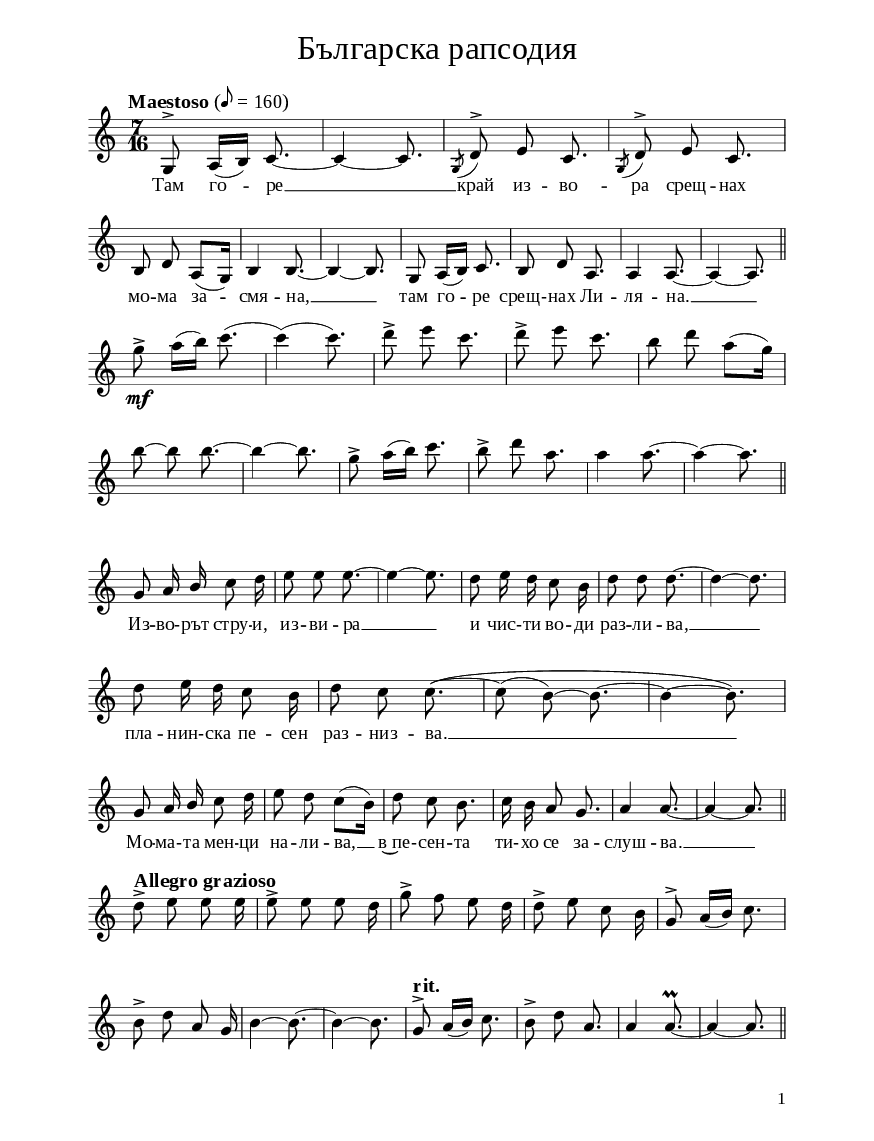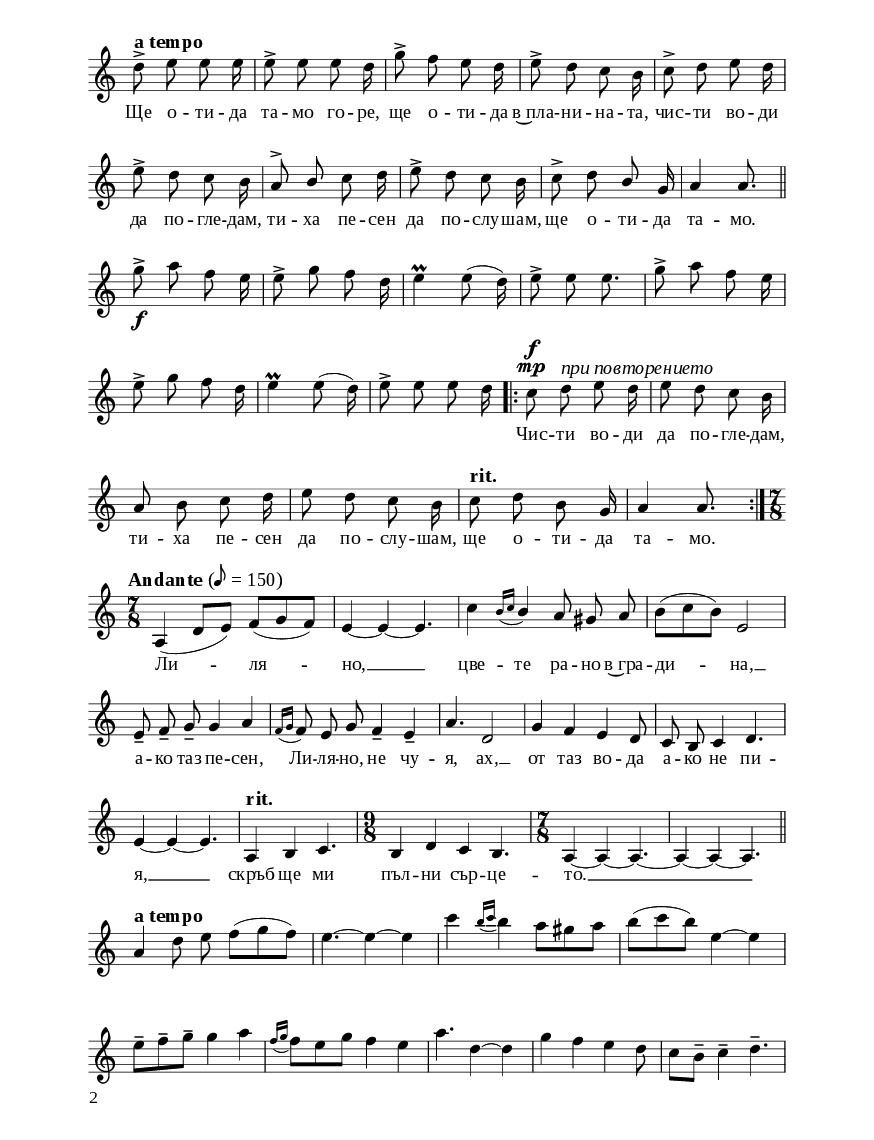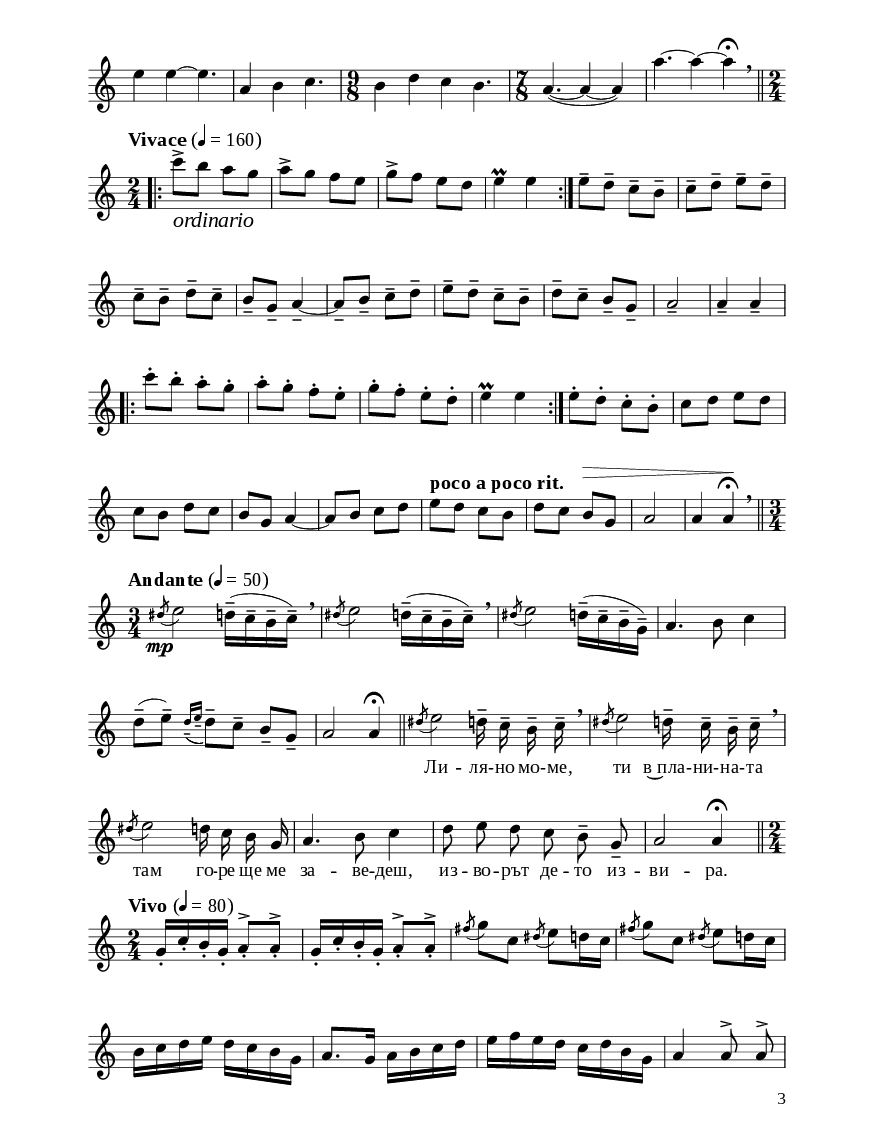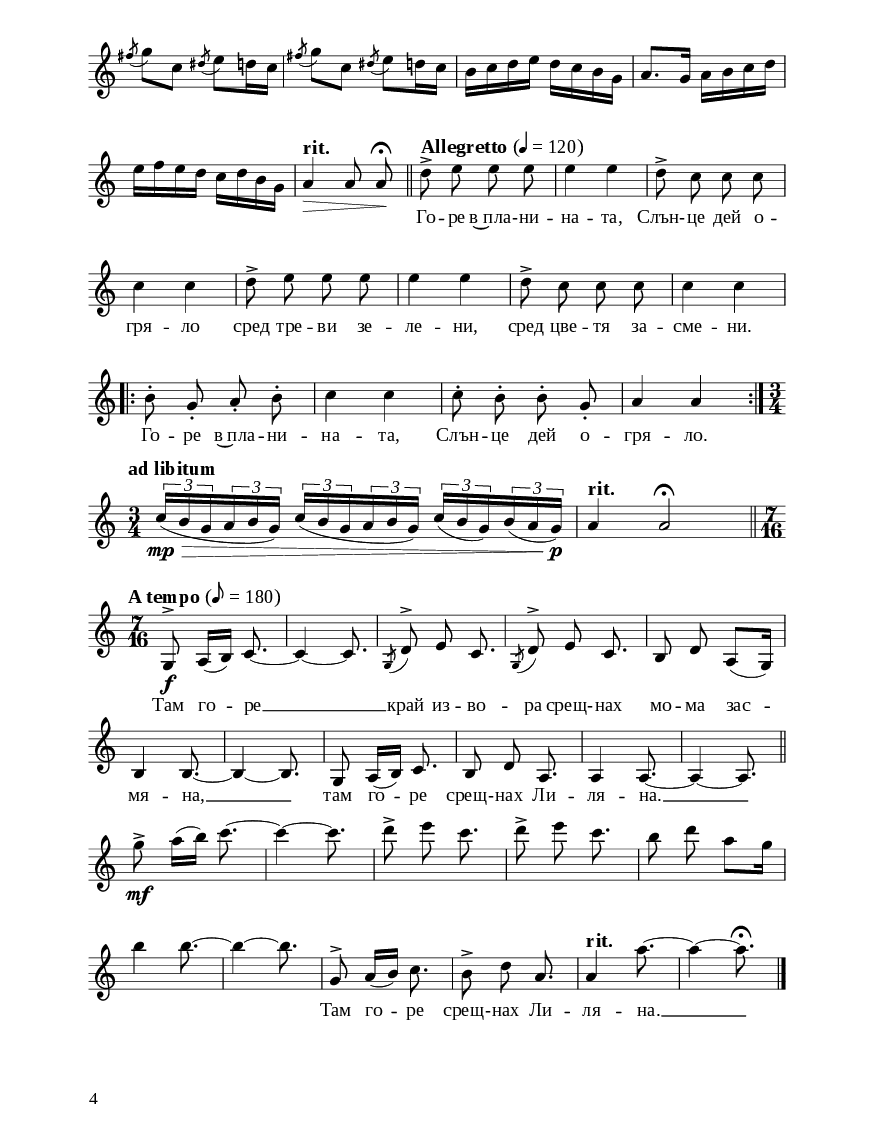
\version "2.24.4"

\include "include/globals.ily"

\bookpart {
  \label #'ref146
  \tocItem \markup "Българска рапсодия"
  \paper {
    print-all-headers = ##t
    print-page-number = ##t
    print-first-page-number = ##t

    % put page numbers on the bottom
    oddHeaderMarkup = \markup ""
    evenHeaderMarkup = \markup ""
    oddFooterMarkup = \markup
    \fill-line {
      ""
      \if \should-print-page-number \fromproperty #'page:page-number-string
    }
    evenFooterMarkup = \markup
    \fill-line {
      \if \should-print-page-number \fromproperty #'page:page-number-string
      ""
    }

    left-margin = 1.5\cm
    right-margin = 1.5\cm
    top-margin = 1.6\cm
    bottom-margin = 1.2\cm
    ragged-bottom = ##t % do not spread the staves to fill the whole vertical space

    % change distance between staves
    system-system-spacing =
    #'((basic-distance . 14)
       (minimum-distance . 6)
       (padding . 2)
       (stretchability . 12))
  }
  \score {
    \include "include/score-layout.ily"

    \new Voice \relative c' {
      \clef treble
      \key c \major
      \time 7/16
      \tempoFunc "Maestoso" 8 "160"
      \autoBeamOff
      g8^\accent a16([b]) c8. ~ | \noBreak
      c4 ~ c8. | \noBreak
      \acciaccatura {g8} d'^\accent e c8. | \noBreak
      \acciaccatura {g8} d'^\accent e c8. | \break
      b8 d a([g16]) | \noBreak

      b4 b8. ~| b4 ~ b8. | \noBreak
      g8 a16([b]) c8. | \noBreak
      b8 d a8. | \noBreak
      a4 a8. ~ | a4 ~ a8. | \bar "||" \break

      g''8\accent_\mf a16[(b)] c8.( | \noBreak
      c4)(c8.) | \noBreak
      d8\accent e c8. | \noBreak
      d8\accent e c8. | \noBreak
      b8 d a([g16]) | \break
      b8 ~ b8 b8. ~ | \noBreak
      b4 ~ b8. | \noBreak
      g8 \accent a16 ([b]) c8. | \noBreak
      b8\accent d a8. | \noBreak
      a4 a8. ~ | \noBreak
      a4 ~ a8. | \bar "||" \break

      g,8 a16 \stemUp b \stemNeutral c8 d16 | \noBreak
      e8 e e8. ~ | \noBreak
      e4 ~ e8. | \noBreak
      d8 e16 d16 c8 b16 | \noBreak
      d8 d d8. ~ | \noBreak

      d4 ~ d8. | \break

      d8 e16 d16 c8 b16 | \noBreak
      d8 c8  c8. ~ \( |\noBreak
      c8 ( b) ~ b8. ~ | \noBreak
      b4 ~ b8. \) | \break
      g8 a16 \stemUp b \stemNeutral c8 d16 | \noBreak
      e8 d c8([b16]) | \noBreak

      d8 c b8. | \noBreak
      c16 b a8 g8. | \noBreak
      a4 a8. ~| \noBreak
      a4 ~ a8. | \bar "||" \break
      \tempo "Allegro grazioso" d8^\accent e e e16 | \noBreak
      e8^\accent e e d16 | \noBreak

      g8^\accent f e d16 | \noBreak
      d8^\accent e c b16 | \noBreak
      g8^\accent a16([b]) c8. | \break
      b8^\accent d a g16 | \noBreak
      b4~ b8. ~ | \noBreak
      b4 ~ b8. | \noBreak
      \tempo "rit." g8^\accent a16([b]) c8. | \noBreak

      b8^\accent d a8. | \noBreak
      a4 a8.\prall ~ | \noBreak
      a4 ~ a8. | \bar "||" \break
      \tempo "a tempo" d8\accent e e e16 | \noBreak
      e8\accent e e d16 | \noBreak
      g8\accent f e d16 | \noBreak

      e8\accent d c b16 | \noBreak
      c8\accent d e d16 | \break
      e8\accent d c b16 | \noBreak
      a8^\accent \stemUp b \stemNeutral c d16 | \noBreak

      e8\accent d c b16 | \noBreak
      c8\accent d \stemUp b \stemNeutral g16 | \noBreak
      a4 a8. | \bar "||"  \break
      g'8\f^\accent a f e16 | \noBreak
      e8^\accent g f d16 | \noBreak

      e4 \prall e8 (d16) | \noBreak
      e8^\accent e e8. | \noBreak
      g8^\accent a f e16 | \break
      e8^\accent g f d16 | \noBreak
      e4\prall e8 (d16) | \noBreak
      e8^\accent e e d16  |  \noBreak

      \bar ".|:"
      c8 ^\markup{ \dynamic f } ^\mp d^\markup{ \large \italic{при повторението} } e d16 | \noBreak
      e8 d c b16 | \break
      a8 b c d16 | \noBreak
      e8 d c b16 | \noBreak
      \tempo "rit." c8 d b g16 | \noBreak
      a4 a8. | \break \bar ":|."

      \time 7/8  \tempoFunc "Andante" 8 "150" a,4 (d8[e]) f8([ g f]) | e4 ~ e4 ~ e4. | \noBreak

      c'4 \acciaccatura{ b16[c] } \stemUp b4 \stemNeutral a8 gis a8 |  b8([c b])  e,2 | \break

      e8\tenuto f\tenuto g\tenuto  g4 a4 |  \noBreak

      \acciaccatura {f16[g]}  f8 e g  f4\tenuto e4\tenuto | \noBreak
      a4. d,2 | g4 f e d8 |   c b c4 d4. | \break e4 ~ e4 ~ e4. | \noBreak

      \tempo "rit." a,4 b c4. | \time 9/8 b4 d c b4. | \noBreak
      \time 7/8
      a4 ~ a4 ~ a4. ~ | a4 ~ a4 ~ a4. | \bar "||"  \break
      \tempo "a tempo" a'4  d8 e  f([ g f]) | e4. ~ e4 ~ e4 |  \noBreak

      c'4 \acciaccatura{ b16[c] } b4 a8 [gis  a] | b8 ( [c8 b]) e,4 ~ e4 | \break


      e8\tenuto[f\tenuto g\tenuto] g4 a4 | \noBreak
      \acciaccatura { f16[g] } f8[e g] f4 e | \noBreak

      a4. d,4 ~ d4 | \noBreak
      g4 f e d8 | \noBreak

      c [b\tenuto] c4\tenuto d4.\tenuto| \break e4 e4 ~ e4. |
      a,4 b c4. | \time 9/8 b4 d c b4. | \noBreak
      \time 7/8 a4.~ ( a4 ~ a4) | a'4. ~ a4 ~ a4 \fermata \override BreathingSign.extra-spacing-width = #'(-1.5 . 0) \breathe | \bar "|" \time 2/4 \break    \bar ".|:-||"

      \tempoFunc "Vivace" 4 "160"  c8_\markup{ \huge \italic {ordinario} }\accent[b] a[g] | \noBreak
      a\accent[g] f[e] | \noBreak
      g\accent[f] e[d] | \noBreak
      e4\prall e | \noBreak \bar ":|."

      e8\tenuto[d]\tenuto c\tenuto[b]\tenuto | \noBreak
      c\tenuto[d]\tenuto e\tenuto[d]\tenuto | \break

      c\tenuto[b]\tenuto d\tenuto[c]\tenuto | \noBreak
      b\tenuto[g]\tenuto a4\tenuto~ | \noBreak
      a8\tenuto[b]\tenuto c\tenuto[d]\tenuto | \noBreak
      e\tenuto[d]\tenuto c\tenuto[b]\tenuto | \noBreak
      d\tenuto[c]\tenuto b\tenuto[g]\tenuto | \noBreak
      a2\tenuto | \noBreak
      a4\tenuto a\tenuto | \break \bar ".|:-|"


      c'8\staccato[b]\staccato a\staccato[g]\staccato | \noBreak
      a\staccato[g]\staccato f\staccato[e]\staccato | \noBreak
      g\staccato[f]\staccato e\staccato[d]\staccato | \noBreak
      e4\prall e | \noBreak  \bar ":|."

      e8\staccato[d]\staccato c\staccato[b]\staccato | \noBreak
      c[d] e[d] | \break

      c[b] d[c] | \noBreak
      b[g] a4~ | \noBreak
      a8[b] c[d] | \noBreak
      \tempo "poco a poco rit." e [d] c[b] | \noBreak
      d [c]  b^\>[g]  | \noBreak
      a2 | \noBreak
      a4 a \! \fermata \breathe | \bar "||" \time 3/4 \break

      \tempoFunc "Andante" 4 "50" \acciaccatura { dis8\mp } e2 d16\tenuto([c\tenuto b\tenuto c\tenuto]) \breathe | \noBreak
      \acciaccatura { dis8 } e2 d16\tenuto([c\tenuto  b\tenuto  c\tenuto]) \breathe | \noBreak
      \acciaccatura { dis8 } e2 d16\tenuto([c\tenuto b\tenuto g\tenuto]) | \noBreak
      a4. b8 c4 \break

      d8\tenuto([e\tenuto]) \acciaccatura { d16\tenuto([e\tenuto] } d8\tenuto)[c\tenuto] b\tenuto [g\tenuto] | \noBreak
      a2 a4 \fermata \bar "||" \noBreak
      \acciaccatura { dis8 } e2 d16\tenuto c\tenuto b\tenuto c\tenuto \breathe | \noBreak
      \acciaccatura { dis8 } e2 d16\tenuto c\tenuto b\tenuto c\tenuto  \breathe | \break

      \acciaccatura { dis8 } e2 d16 c b g | \noBreak
      a4. b8 c4 | \noBreak
      d8 e d c b\tenuto g\tenuto | \noBreak
      a2 a4 \fermata | \noBreak \bar "||" \time 2/4 \break

      \tempoFunc "Vivo" 4 "80" g16_\staccato[c_\staccato b_\staccato g_\staccato] a8_\staccato ^\accent[a_\staccato ^\accent] | \noBreak
      g16_\staccato[c_\staccato b_\staccato g_\staccato] a8_\staccato^\accent[a_\staccato^\accent] | \noBreak
      \acciaccatura { fis'8 } g[c,] \acciaccatura { dis } e[d16 c] | \noBreak
      \acciaccatura { fis8 } g[c,] \acciaccatura { dis } e[d16 c] | \break

      b16[c d e] d[c b g] | \noBreak
      a8.[g16] a[b c d] | \noBreak
      e[f e d] c[d b g] | \noBreak
      a4 a8^\accent a^\accent \break

      \acciaccatura { fis'8 } g[c,] \acciaccatura { dis } e[d16 c] | \noBreak
      \acciaccatura { fis8 } g[c,] \acciaccatura { dis } e[d16 c] | \noBreak
      b[c d e] d[c b g] | \noBreak
      a8.[g16] a[b c d] | \break

      e[f e d] c[d b g] | \noBreak
      \tempo "rit." a4\>  a8 a \!  \fermata | \bar "||" \noBreak
      \tempoFunc "Allegretto" 4 "120" d^\accent e e e | \noBreak
      e4 e | \noBreak
      d8^\accent c c c | \break

      c4 c | \noBreak
      d8^\accent e e e | \noBreak
      e4 e | \noBreak
      d8^\accent c c c | \noBreak
      c4 c | \break \bar ".|:-|"
      b8^\staccato g_\staccato a_\staccato b^\staccato | \noBreak
      c4 c | \noBreak
      c8^\staccato b^\staccato b^\staccato g_\staccato | \noBreak
      a4 a |
      \time 3/4 \break \bar ":|."

      %\override TupletBracket.positions = #'(3 . 3)
      \tempo "ad libitum"
      \tuplet 3/2 8 { c16\>\mp([b g a b g]) c16([b g a b g]) c16([b g) b(a g\!\p])  } | \noBreak
      \tempo"rit." a4 a2 \fermata | \bar "||" \time 7/16 \break

      \tempoFunc "A tempo" 8 "180" g,8\f^\accent a16([b]) c8.~ | \noBreak
      c4~ c8. | \noBreak
      \acciaccatura { g8 } d'^\accent e c8. | \noBreak
      \acciaccatura { g8 } d'^\accent e c8. | \noBreak
      b8 d a([g16]) | \break
      b4 b8. ~ | b4 ~ b8. |\noBreak
      g8 a16([b]) c8. | \noBreak
      b8 d a8. | \noBreak
      a4 a8. ~ | a4 ~ a8. \bar "||" \break
      g''8\mf\accent a16([b]) c8.~ | \noBreak
      c4~ c8. | \noBreak
      d8\accent e c8. | \noBreak
      d8\accent e c8. | \noBreak
      b8 d a[g16]| \break
      b4 b8. ~ | b4 ~ b8. | \noBreak
      g,8^\accent a16([b]) c8. | \noBreak
      b8^\accent d a8. \tempo "rit." | \noBreak
      a4 a'8. ~ | \noBreak
      a4 ~ a8. \fermata | \bar "|."
    }

    \addlyrics {
      Там го -- ре __ край из -- во -- ра срещ -- нах мо -- ма за --
      смя -- на, __ там го -- ре "срещ-" -- нах Ли -- ля -- на. __ ""
      \repeat unfold 21 { \skip 1 }
      Из -- "во-" -- рът стру -- и, из -- ви -- ра __ и "чис-" -- ти во -- ди раз -- ли -- ва, __
      пла -- "нин-" -- ска пе -- сен раз -- низ -- ва. __
      Mо -- "ма-" -- та мен -- ци на -- ли -- ва, __
      "в~пе-" -- сен -- та "ти-" -- хо се за -- слуш -- ва. __ ""
      \repeat unfold 31 { \skip 1  }
      Ще о -- ти -- да та -- мо го -- ре, ще о -- ти -- да
      "в~пла-" -- ни -- на -- та, чис -- ти во -- ди да по -- гле -- дам, ти -- ха пе -- сен
      да по -- слу -- шам, ще о -- ти -- да та -- мо.
      \repeat unfold 27 { \skip 2 }
      Чис -- ти во -- ди да по -- гле -- дам, ти -- ха пе -- сен да по -- слу -- шам,
      ще о -- ти -- да та -- мо. Ли -- ля -- но, __
      цве -- те ра -- но в~гра -- ди -- на, __ а -- ко таз пе -- сен,
      Ли -- ля -- но, не чу -- я, ах, __ от таз во -- да а -- ко не пи -- я, __
      скръб ще ми пъл -- ни сър -- це -- то. __ ""
      \repeat unfold 97 { \skip 1 }
      Ли -- "ля-" -- но "мо-" -- ме, ти "в~пла-" -- "ни-" -- "на-" -- та
      там го -- ре ще ме за -- ве -- деш, из -- во -- рът де -- то из -- ви -- ра.
      \repeat unfold 30 { \skip 1 }
      Го -- ре "в~пла-" -- ни -- на -- та, "Слън-" -- це дей о --
      гря -- ло сред тре -- ви зе -- ле -- ни, сред цве -- тя за -- сме -- ни.
      Го -- ре в~пла -- ни -- на -- та, Слън -- це дей о -- гря -- ло.
      \repeat unfold 5 { \skip 1 }
      Там го -- ре __ край из -- во -- ра "срещ-" -- нах мо -- ма зас -- мя -- на, __
      там го -- ре "срещ-" -- нах Ли -- ля -- на. __ ""
      \repeat unfold 13 { \skip 1 }
      Там го -- ре "срещ-" -- нах Ли -- ля -- на. __ ""
    }

    \header {
      title = \titleFunc #'ref_desc_15 "Българска рапсодия" "Bălgarska rapsodija"
    }

    \midi{}

  } % score


} % bookpart
